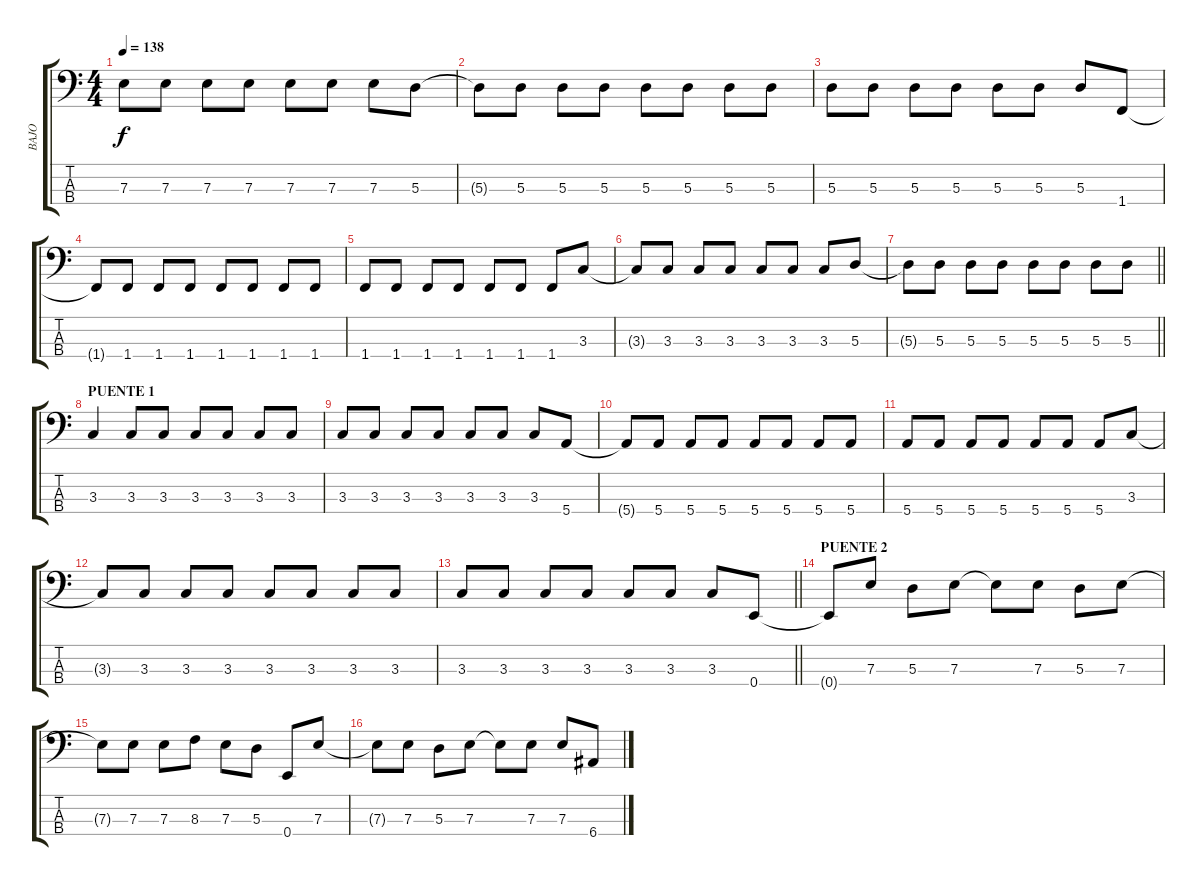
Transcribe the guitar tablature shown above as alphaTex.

\track ("BAJO" "BAJO") {instrument electricbassfinger}
\staff {score tabs}
\tuning (G2 D2 A1 E1) {hide}
\ts (4 4)
\tempo 138
\clef f4
\ks c
7.3.8{dy f} 7.3.8 7.3.8 7.3.8 7.3.8 7.3.8 7.3.8 5.3.8 |
5.3{t}.8 5.3.8 5.3.8 5.3.8 5.3.8 5.3.8 5.3.8 5.3.8 |
5.3.8 5.3.8 5.3.8 5.3.8 5.3.8 5.3.8 5.3.8 1.4.8 |
1.4{t}.8 1.4.8 1.4.8 1.4.8 1.4.8 1.4.8 1.4.8 1.4.8 |
1.4.8 1.4.8 1.4.8 1.4.8 1.4.8 1.4.8 1.4.8 3.3.8 |
3.3{t}.8 3.3.8 3.3.8 3.3.8 3.3.8 3.3.8 3.3.8 5.3.8 |
\barLineRight lightlight
5.3{t}.8 5.3.8 5.3.8 5.3.8 5.3.8 5.3.8 5.3.8 5.3.8 |
\section ("" "PUENTE 1")
3.3.4 3.3.8 3.3.8 3.3.8 3.3.8 3.3.8 3.3.8 |
3.3.8 3.3.8 3.3.8 3.3.8 3.3.8 3.3.8 3.3.8 5.4.8 |
5.4{t}.8 5.4.8 5.4.8 5.4.8 5.4.8 5.4.8 5.4.8 5.4.8 |
5.4.8 5.4.8 5.4.8 5.4.8 5.4.8 5.4.8 5.4.8 3.3.8 |
3.3{t}.8 3.3.8 3.3.8 3.3.8 3.3.8 3.3.8 3.3.8 3.3.8 |
\barLineRight lightlight
3.3.8 3.3.8 3.3.8 3.3.8 3.3.8 3.3.8 3.3.8 0.4.8 |
\section ("" "PUENTE 2")
0.4{t}.8 7.3.8 5.3.8 7.3.8 7.3{t}.8 7.3.8 5.3.8 7.3.8 |
7.3{t}.8 7.3.8 7.3.8 8.3.8 7.3.8 5.3.8 0.4.8 7.3.8 |
7.3{t}.8 7.3.8 5.3.8 7.3.8 7.3{t}.8 7.3.8 7.3.8 6.4.8
